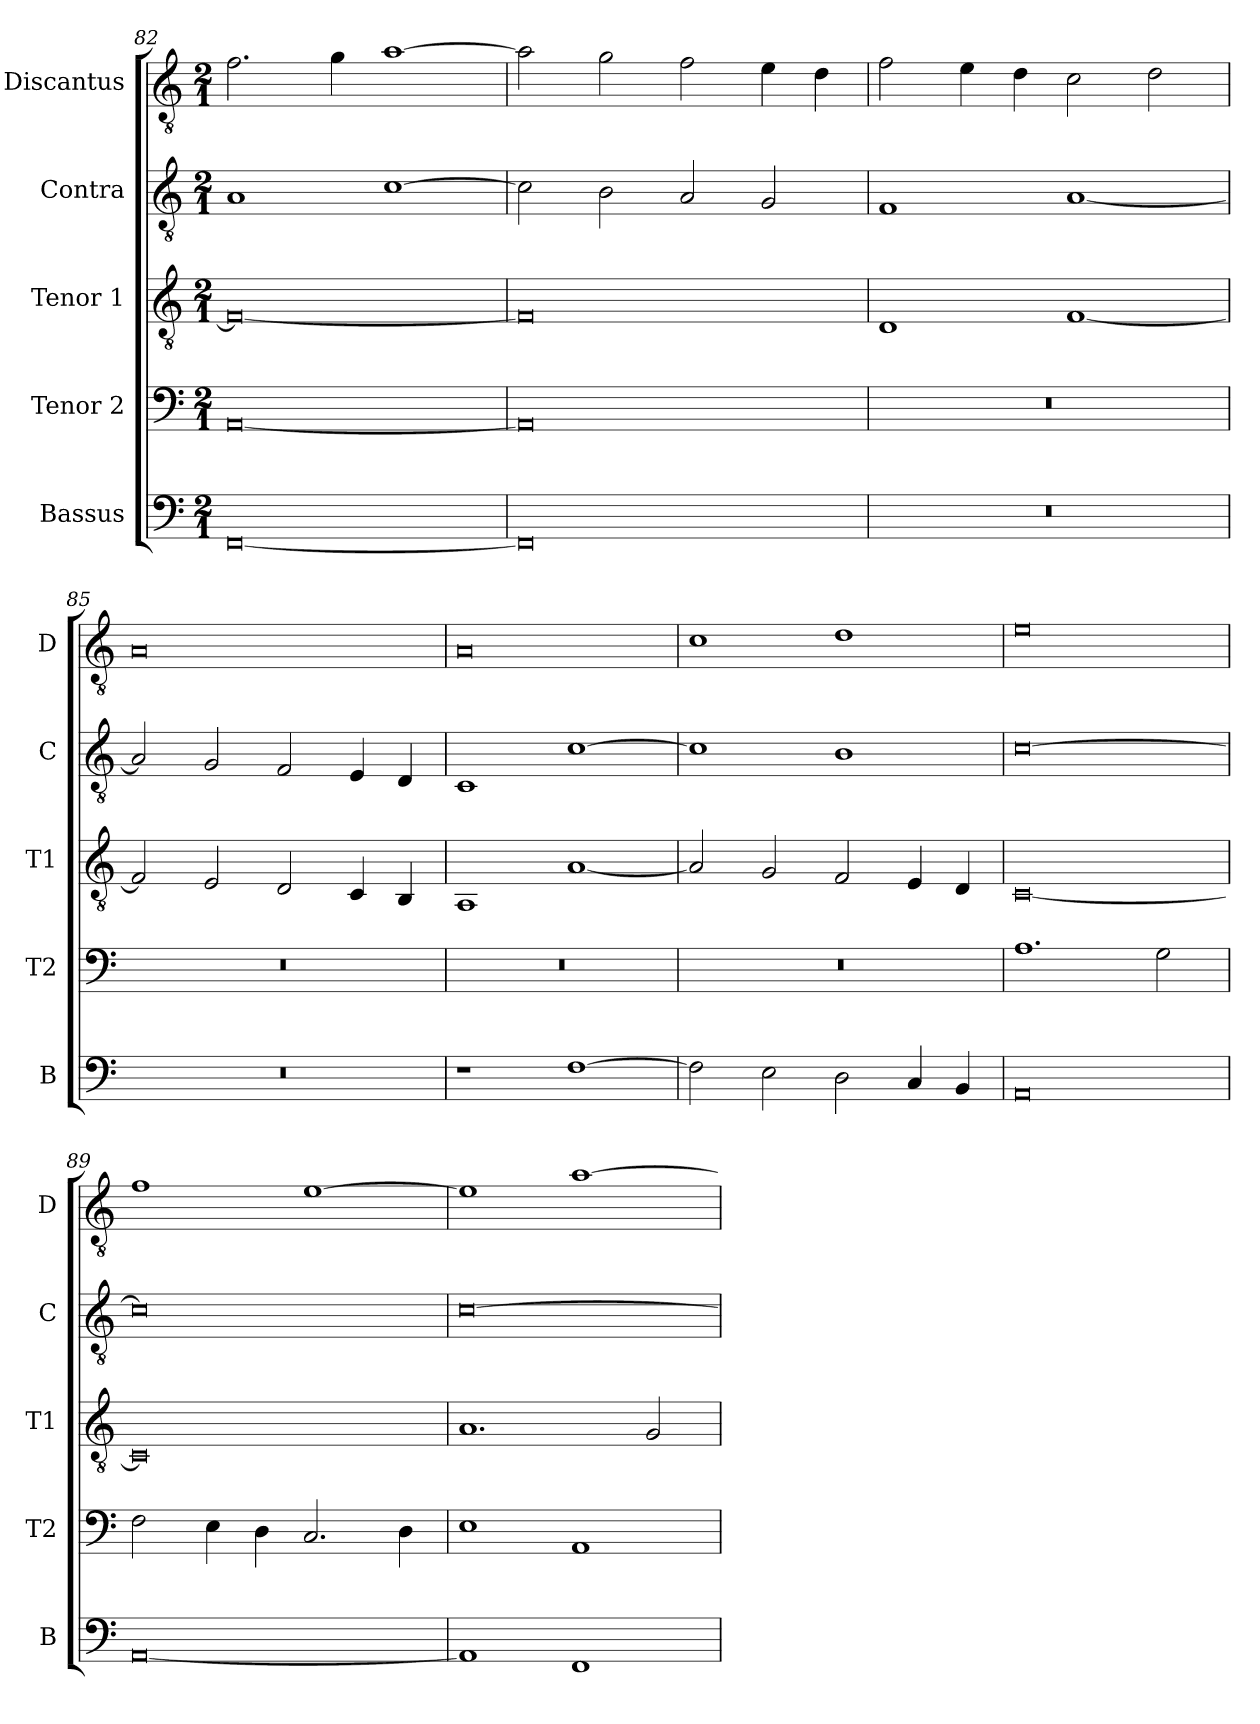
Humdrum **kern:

**kern	**kern	**kern	**kern	**kern
*part5	*part4	*part3	*part2	*part1
*staff5	*staff4	*staff3	*staff2	*staff1
*I"Bassus	*I"Tenor 2	*I"Tenor 1	*I"Contra	*I"Discantus
*I'B	*I'T2	*I'T1	*I'C	*I'D
*clefF4	*clefF4	*clefGv2	*clefGv2	*clefGv2
*k[]	*k[]	*k[]	*k[]	*k[]
*M2/1	*M2/1	*M2/1	*M2/1	*M2/1
=82	=82	=82	=82	=82
[0FF	[0AA	0F_	1A	2.f
.	.	.	.	4g
.	.	.	[1c	[1a
=83	=83	=83	=83	=83
0FF]	0AA]	0F]	2c]	2a]
.	.	.	2B	2g
.	.	.	2A	2f
.	.	.	2G	4e
.	.	.	.	4d
=84	=84	=84	=84	=84
0r	0r	1D	1F	2f
.	.	.	.	4e
.	.	.	.	4d
.	.	[1F	[1A	2c
.	.	.	.	2d
=85	=85	=85	=85	=85
0r	0r	2F]	2A]	0A
.	.	2E	2G	.
.	.	2D	2F	.
.	.	4C	4E	.
.	.	4BB	4D	.
=86	=86	=86	=86	=86
1r	0r	1AA	1C	0A
[1F	.	[1A	[1c	.
=87	=87	=87	=87	=87
2F]	0r	2A]	1c]	1c
2E	.	2G	.	.
2D	.	2F	1B	1d
4C	.	4E	.	.
4BB	.	4D	.	.
=88	=88	=88	=88	=88
0AA	1.A	[0C	[0c	0e
.	2G	.	.	.
=89	=89	=89	=89	=89
[0AA	2F	0C]	0c]	1f
.	4E	.	.	.
.	4D	.	.	.
.	2.C	.	.	[1e
.	4D	.	.	.
=90	=90	=90	=90	=90
1AA]	1E	1.A	[0c	1e]
1FF	1AA	.	.	[1a
.	.	2G	.	.
=	=	=	=	=
*-	*-	*-	*-	*-
